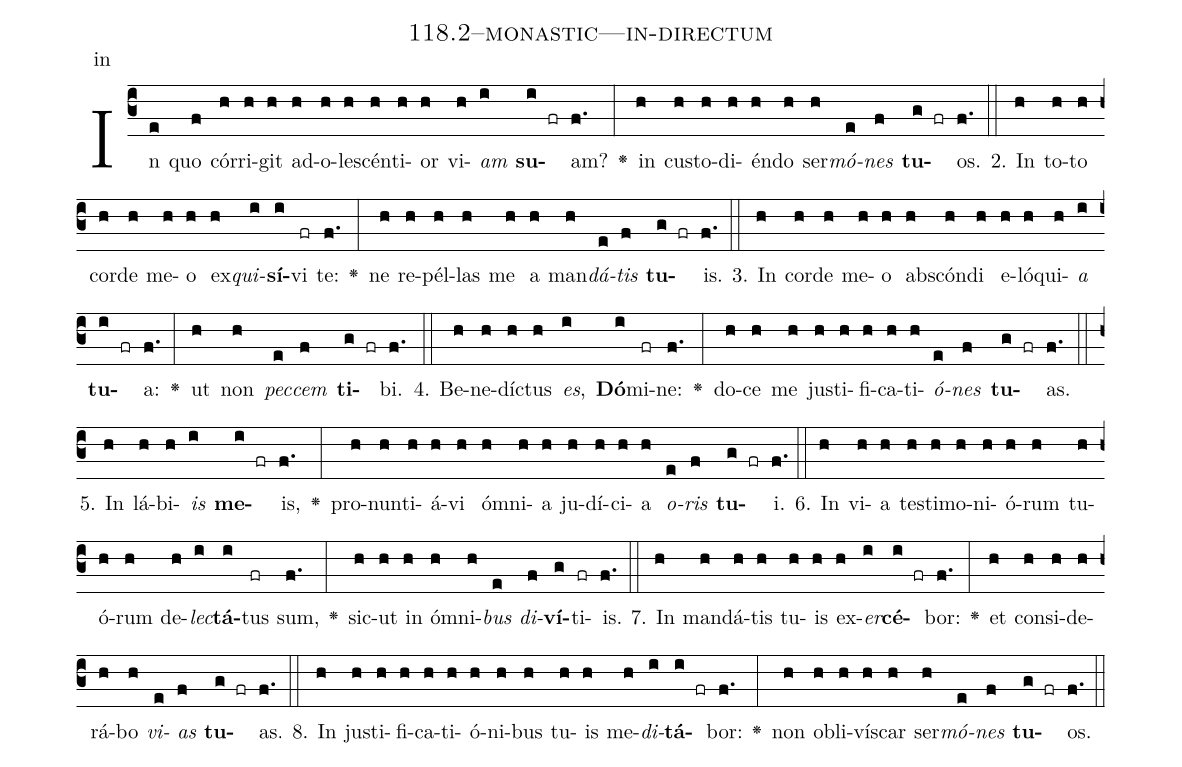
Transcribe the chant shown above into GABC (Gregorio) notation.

name: 118.2--monastic---in-directum;
annotation: in;
%%
(c3)In(e) quo(f) cór(h)ri(h)git(h) ad(h)o(h)le(h)scén(h)ti(h)or(h) vi(h)<i>am</i>(i) <b>su</b>(i fr)am?(f.) <v>\greheightstar</v>(:) in(h) cus(h)to(h)di(h)én(h)do(h) ser(h)<i>mó</i>(e)<i>nes</i>(f) <b>tu</b>(g fr)os.(f.) (::)
2. In(h) to(h)to(h) cor(h)de(h) me(h)o(h) ex(h)<i>qui</i>(i)<b>sí</b>(i)vi(fr) te:(f.) <v>\greheightstar</v>(:) ne(h) re(h)pél(h)las(h) me(h) a(h) man(h)<i>dá</i>(e)<i>tis</i>(f) <b>tu</b>(g fr)is.(f.) (::)
3. In(h) cor(h)de(h) me(h)o(h) abs(h)cón(h)di(h) e(h)ló(h)qui(h)<i>a</i>(i) <b>tu</b>(i fr)a:(f.) <v>\greheightstar</v>(:) ut(h) non(h) <i>pec</i>(e)<i>cem</i>(f) <b>ti</b>(g fr)bi.(f.) (::)
4. Be(h)ne(h)díc(h)tus(h) <i>es</i>,(i) <b>Dó</b>(i)mi(fr)ne:(f.) <v>\greheightstar</v>(:) do(h)ce(h) me(h) jus(h)ti(h)fi(h)ca(h)ti(h)<i>ó</i>(e)<i>nes</i>(f) <b>tu</b>(g fr)as.(f.) (::)
5. In(h) lá(h)bi(h)<i>is</i>(i) <b>me</b>(i fr)is,(f.) <v>\greheightstar</v>(:) pro(h)nun(h)ti(h)á(h)vi(h) óm(h)ni(h)a(h) ju(h)dí(h)ci(h)a(h) <i>o</i>(e)<i>ris</i>(f) <b>tu</b>(g fr)i.(f.) (::)
6. In(h) vi(h)a(h) tes(h)ti(h)mo(h)ni(h)ó(h)rum(h) tu(h)ó(h)rum(h) de(h)<i>lec</i>(i)<b>tá</b>(i)tus(fr) sum,(f.) <v>\greheightstar</v>(:) sic(h)ut(h) in(h) óm(h)ni(h)<i>bus</i>(e) <i>di</i>(f)<b>ví</b>(g)ti(fr)is.(f.) (::)
7. In(h) man(h)dá(h)tis(h) tu(h)is(h) ex(h)<i>er</i>(i)<b>cé</b>(i fr)bor:(f.) <v>\greheightstar</v>(:) et(h) con(h)si(h)de(h)rá(h)bo(h) <i>vi</i>(e)<i>as</i>(f) <b>tu</b>(g fr)as.(f.) (::)
8. In(h) jus(h)ti(h)fi(h)ca(h)ti(h)ó(h)ni(h)bus(h) tu(h)is(h) me(h)<i>di</i>(i)<b>tá</b>(i fr)bor:(f.) <v>\greheightstar</v>(:) non(h) ob(h)li(h)vís(h)car(h) ser(h)<i>mó</i>(e)<i>nes</i>(f) <b>tu</b>(g fr)os.(f.) (::)
